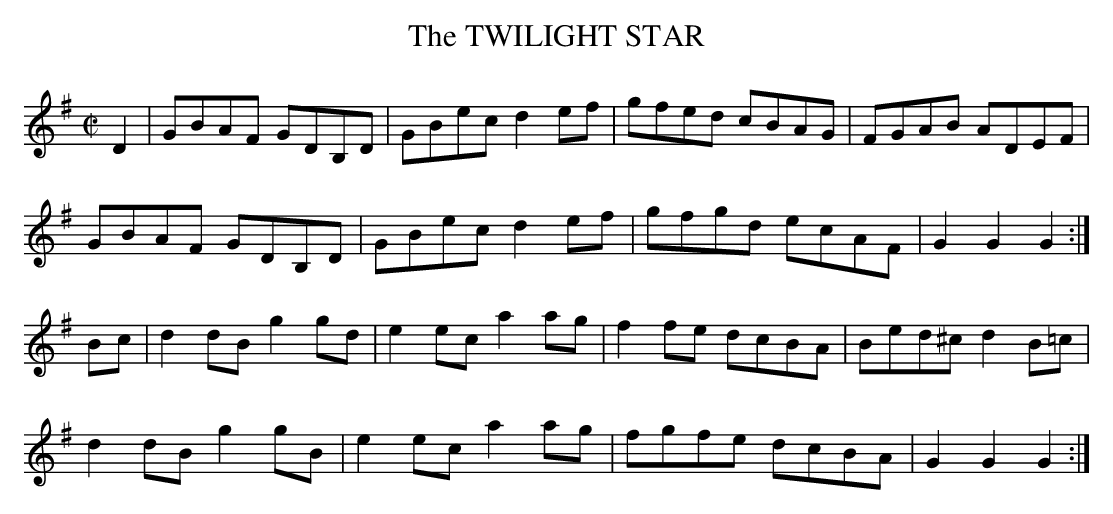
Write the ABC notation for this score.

X:1
T:TWILIGHT STAR, The
M:C|
L:1/8
K:G
D2|GBAF GDB,D|GBec d2ef|gfed cBAG|FGAB ADEF|
GBAF GDB,D|GBec d2ef|gfgd ecAF|G2G2G2:|
Bc|d2dB g2gd|e2ec a2ag|f2fe dcBA|Bed^c d2B=c|
d2dB g2gB|e2ec a2ag|fgfe dcBA|G2G2G2:|
